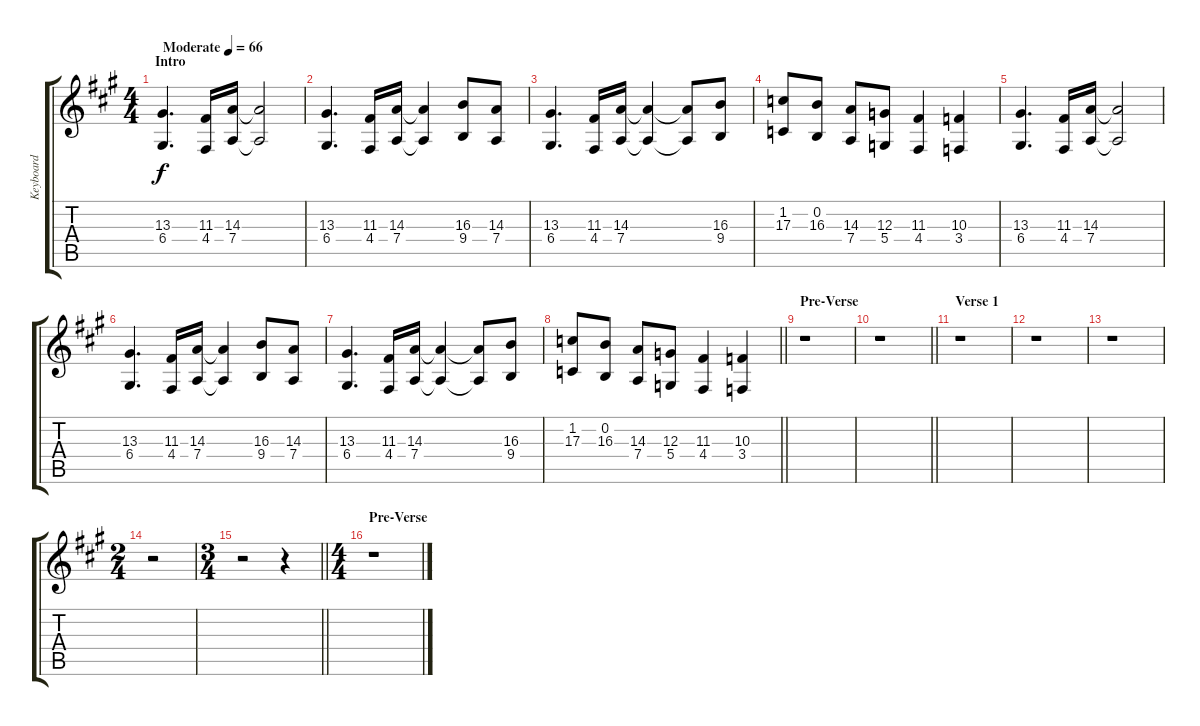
\track ("Keyboard" "Keyboard") {instrument stringensemble1}
\staff {score tabs}
\tuning (E4 B3 G3 D3 A2 E2) {hide}
\ts (4 4)
\section ("" "Intro")
\tempo (66 "Moderate")
\clef g2
\ks a
(13.3 6.4).4{d dy f instrument stringensemble1} (11.3 4.4).16 (14.3 7.4).16 (14.3{t} 7.4{t}).2 |
(13.3 6.4).4{d} (11.3 4.4).16 (14.3 7.4).16 (14.3{t} 7.4{t}).4 (16.3 9.4).8 (14.3 7.4).8 |
(13.3 6.4).4{d} (11.3 4.4).16 (14.3 7.4).16 (14.3{t} 7.4{t}).4 (14.3{t} 7.4{t}).8 (16.3 9.4).8 |
(1.2 17.3).8 (0.2 16.3).8 (14.3 7.4).8 (12.3 5.4).8 (11.3 4.4).4 (10.3 3.4).4 |
(13.3 6.4).4{d} (11.3 4.4).16 (14.3 7.4).16 (14.3{t} 7.4{t}).2 |
(13.3 6.4).4{d} (11.3 4.4).16 (14.3 7.4).16 (14.3{t} 7.4{t}).4 (16.3 9.4).8 (14.3 7.4).8 |
(13.3 6.4).4{d} (11.3 4.4).16 (14.3 7.4).16 (14.3{t} 7.4{t}).4 (14.3{t} 7.4{t}).8 (16.3 9.4).8 |
\barLineRight lightlight
(1.2 17.3).8 (0.2 16.3).8 (14.3 7.4).8 (12.3 5.4).8 (11.3 4.4).4 (10.3 3.4).4 |
\section ("" "Pre-Verse")
r.1 |
\barLineRight lightlight
r.1 |
\section ("" "Verse 1")
r.1 |
r.1 |
r.1 |
\ts (2 4)
r.2 |
\ts (3 4)
\barLineRight lightlight
r.2 r.4 |
\ts (4 4)
\section ("" "Pre-Verse")
r.1
